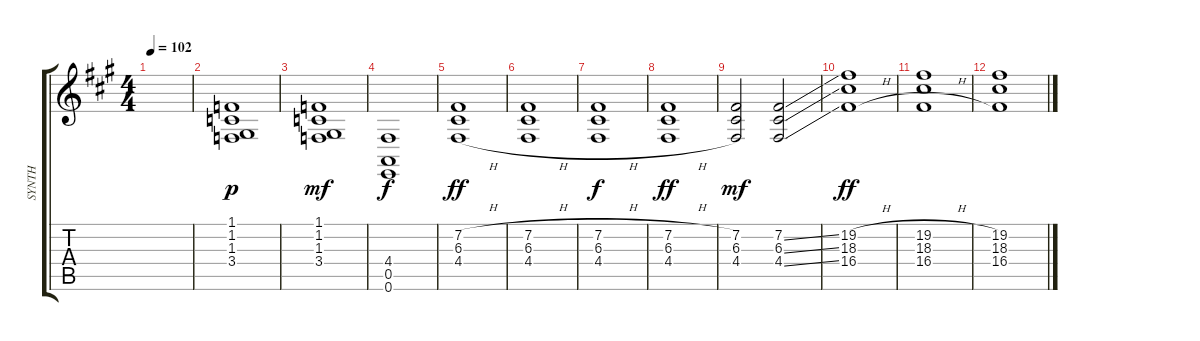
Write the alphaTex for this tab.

\track ("SYNTH" "SYNTH") {instrument lead3calliope}
\staff {score tabs}
\tuning (E4 B3 G3 D3 A2 E2) {hide}
\ts (4 4)
\tempo 102
\clef g2
\ks a
|
(1.1 1.2 1.3 3.4).1{dy p} |
(1.1 1.2 1.3 3.4).1{dy mf} |
(4.4 0.5 0.6).1{dy f} |
(7.2{h} 6.3{h} 4.4{h}).1{dy ff} |
(7.2{h} 6.3{h} 4.4{h}).1 |
(7.2{h} 6.3{h} 4.4{h}).1{dy f} |
(7.2{h} 6.3{h} 4.4{h}).1{dy ff} |
(7.2 6.3 4.4).2{dy mf} (7.2{ss} 6.3{ss} 4.4{ss}).2 |
(19.2{h} 18.3{h} 16.4{h}).1{dy ff} |
(19.2{h} 18.3{h} 16.4{h}).1 |
(19.2 18.3 16.4).1
